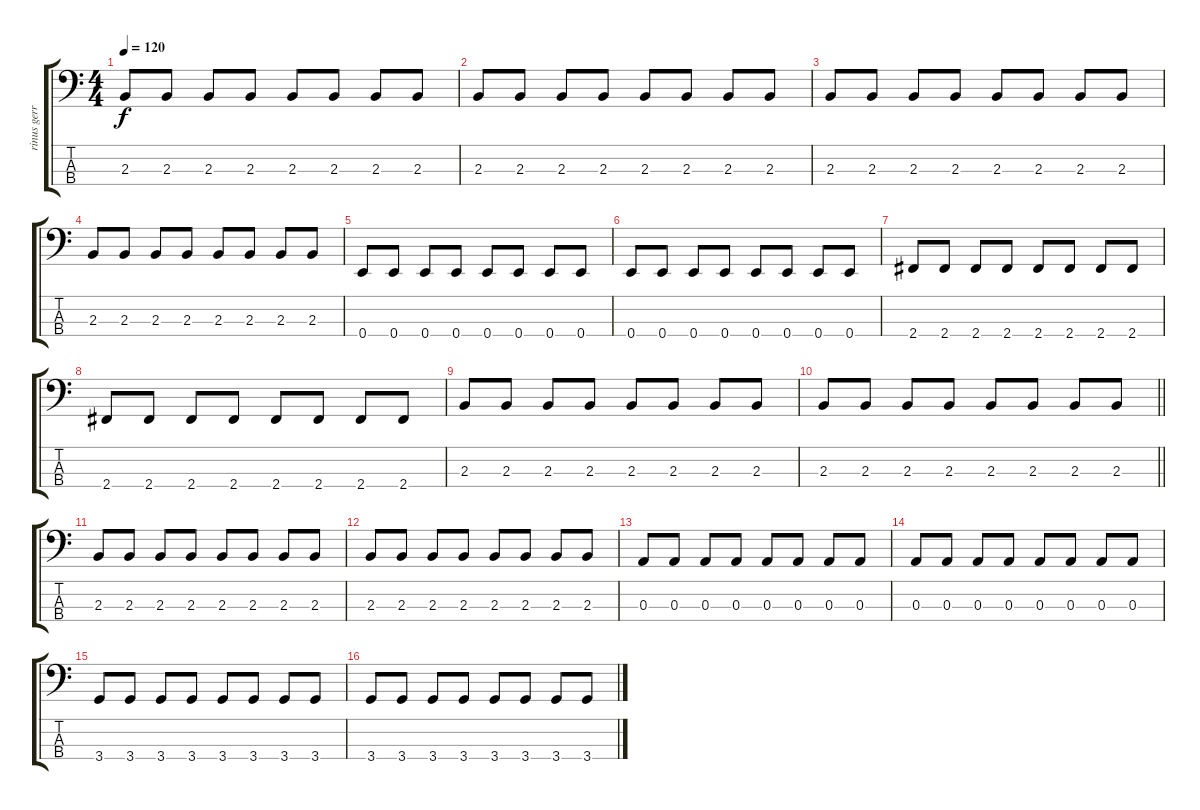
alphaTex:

\track ("rinus gerritsen" "rinus gerr") {instrument acousticbass}
\staff {score tabs}
\tuning (G2 D2 A1 E1) {hide}
\ts (4 4)
\tempo 120
\clef f4
\ks c
2.3.8{dy f} 2.3.8 2.3.8 2.3.8 2.3.8 2.3.8 2.3.8 2.3.8 |
2.3.8 2.3.8 2.3.8 2.3.8 2.3.8 2.3.8 2.3.8 2.3.8 |
2.3.8 2.3.8 2.3.8 2.3.8 2.3.8 2.3.8 2.3.8 2.3.8 |
2.3.8 2.3.8 2.3.8 2.3.8 2.3.8 2.3.8 2.3.8 2.3.8 |
0.4.8 0.4.8 0.4.8 0.4.8 0.4.8 0.4.8 0.4.8 0.4.8 |
0.4.8 0.4.8 0.4.8 0.4.8 0.4.8 0.4.8 0.4.8 0.4.8 |
2.4.8 2.4.8 2.4.8 2.4.8 2.4.8 2.4.8 2.4.8 2.4.8 |
2.4.8 2.4.8 2.4.8 2.4.8 2.4.8 2.4.8 2.4.8 2.4.8 |
2.3.8 2.3.8 2.3.8 2.3.8 2.3.8 2.3.8 2.3.8 2.3.8 |
\barLineRight lightlight
2.3.8 2.3.8 2.3.8 2.3.8 2.3.8 2.3.8 2.3.8 2.3.8 |
2.3.8 2.3.8 2.3.8 2.3.8 2.3.8 2.3.8 2.3.8 2.3.8 |
2.3.8 2.3.8 2.3.8 2.3.8 2.3.8 2.3.8 2.3.8 2.3.8 |
0.3.8 0.3.8 0.3.8 0.3.8 0.3.8 0.3.8 0.3.8 0.3.8 |
0.3.8 0.3.8 0.3.8 0.3.8 0.3.8 0.3.8 0.3.8 0.3.8 |
3.4.8 3.4.8 3.4.8 3.4.8 3.4.8 3.4.8 3.4.8 3.4.8 |
3.4.8 3.4.8 3.4.8 3.4.8 3.4.8 3.4.8 3.4.8 3.4.8
